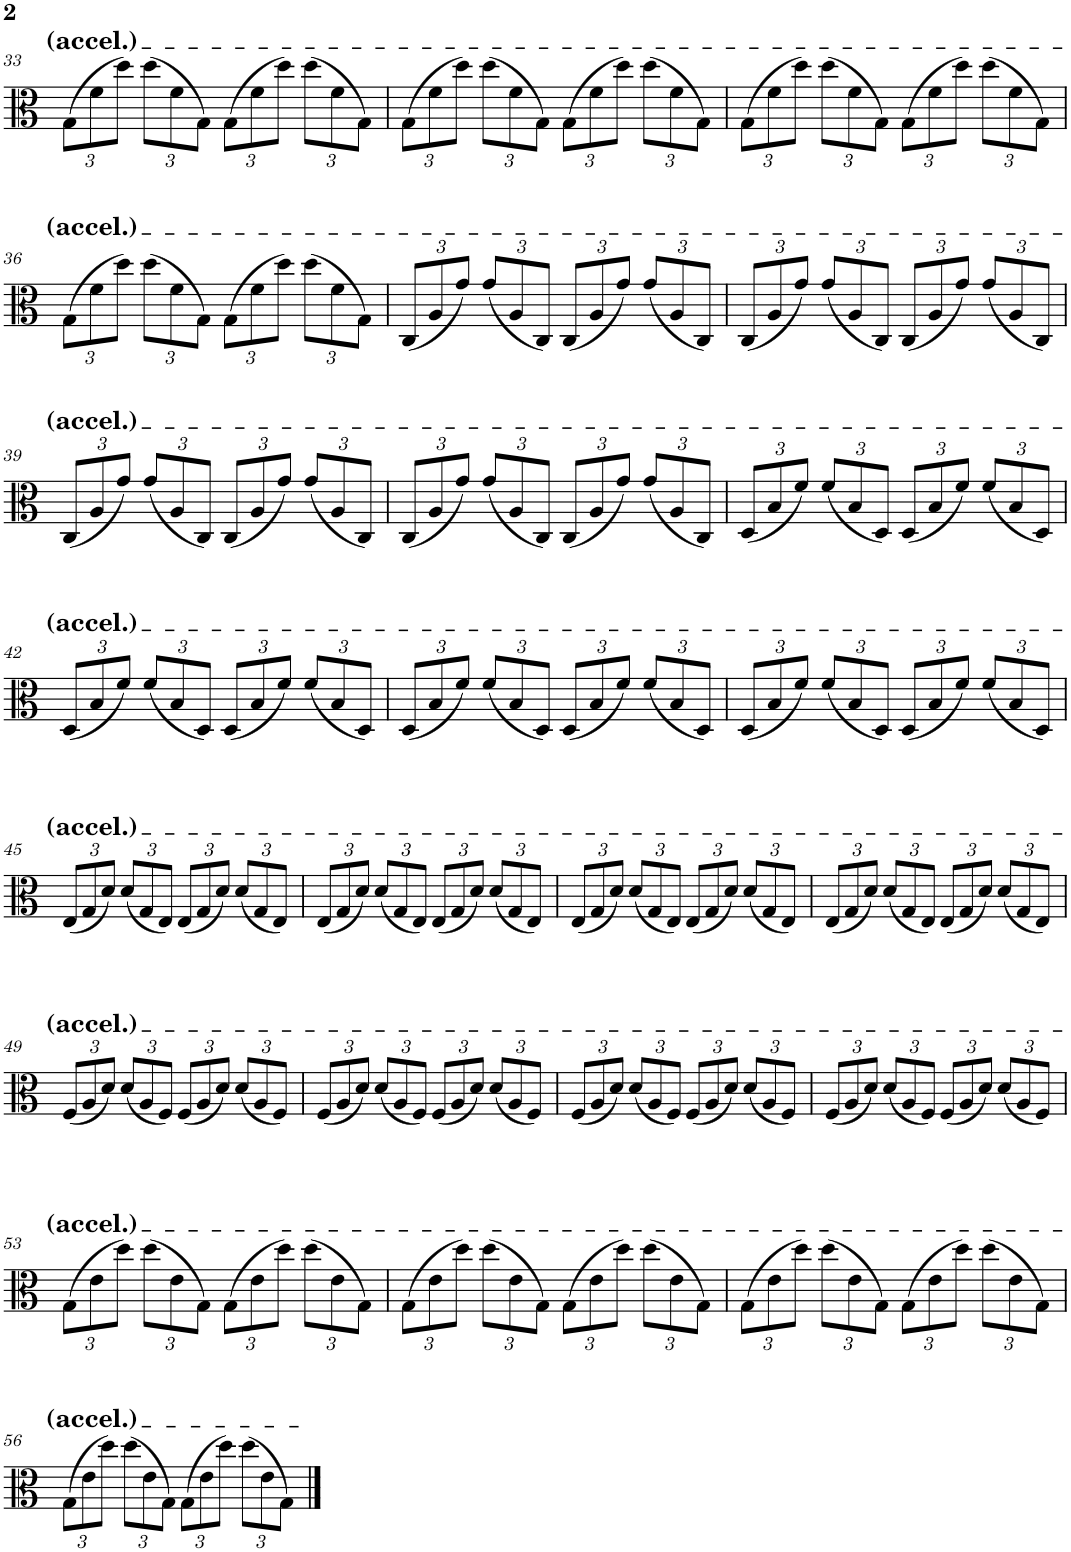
**kern
*part1
*staff1
*I"Viola
*I'Vla.
!!LO:PB:g=z
*clefC3
*k[]
*M4/4
*Xbrackettup
=33
(12G\L
12f\
12dd\J)
(12dd\L
12f\
12G\J)
(12G\L
12f\
12dd\J)
(12dd\L
12f\
12G\J)
=34
(12G\L
12f\
12dd\J)
(12dd\L
12f\
12G\J)
(12G\L
12f\
12dd\J)
(12dd\L
12f\
12G\J)
=35
(12G\L
12f\
12dd\J)
(12dd\L
12f\
12G\J)
(12G\L
12f\
12dd\J)
(12dd\L
12f\
12G\J)
!!LO:LB:g=z
=36
(12G\L
12f\
12dd\J)
(12dd\L
12f\
12G\J)
(12G\L
12f\
12dd\J)
(12dd\L
12f\
12G\J)
=37
(12C/L
12A/
12g/J)
(12g/L
12A/
12C/J)
(12C/L
12A/
12g/J)
(12g/L
12A/
12C/J)
=38
(12C/L
12A/
12g/J)
(12g/L
12A/
12C/J)
(12C/L
12A/
12g/J)
(12g/L
12A/
12C/J)
!!LO:LB:g=z
=39
(12C/L
12A/
12g/J)
(12g/L
12A/
12C/J)
(12C/L
12A/
12g/J)
(12g/L
12A/
12C/J)
=40
(12C/L
12A/
12g/J)
(12g/L
12A/
12C/J)
(12C/L
12A/
12g/J)
(12g/L
12A/
12C/J)
=41
(12D/L
12B/
12f/J)
(12f/L
12B/
12D/J)
(12D/L
12B/
12f/J)
(12f/L
12B/
12D/J)
!!LO:LB:g=z
=42
(12D/L
12B/
12f/J)
(12f/L
12B/
12D/J)
(12D/L
12B/
12f/J)
(12f/L
12B/
12D/J)
=43
(12D/L
12B/
12f/J)
(12f/L
12B/
12D/J)
(12D/L
12B/
12f/J)
(12f/L
12B/
12D/J)
=44
(12D/L
12B/
12f/J)
(12f/L
12B/
12D/J)
(12D/L
12B/
12f/J)
(12f/L
12B/
12D/J)
!!LO:LB:g=z
=45
(12E/L
12G/
12d/J)
(12d/L
12G/
12E/J)
(12E/L
12G/
12d/J)
(12d/L
12G/
12E/J)
=46
(12E/L
12G/
12d/J)
(12d/L
12G/
12E/J)
(12E/L
12G/
12d/J)
(12d/L
12G/
12E/J)
=47
(12E/L
12G/
12d/J)
(12d/L
12G/
12E/J)
(12E/L
12G/
12d/J)
(12d/L
12G/
12E/J)
=48
(12E/L
12G/
12d/J)
(12d/L
12G/
12E/J)
(12E/L
12G/
12d/J)
(12d/L
12G/
12E/J)
!!LO:LB:g=z
=49
(12F/L
12A/
12d/J)
(12d/L
12A/
12F/J)
(12F/L
12A/
12d/J)
(12d/L
12A/
12F/J)
=50
(12F/L
12A/
12d/J)
(12d/L
12A/
12F/J)
(12F/L
12A/
12d/J)
(12d/L
12A/
12F/J)
=51
(12F/L
12A/
12d/J)
(12d/L
12A/
12F/J)
(12F/L
12A/
12d/J)
(12d/L
12A/
12F/J)
=52
(12F/L
12A/
12d/J)
(12d/L
12A/
12F/J)
(12F/L
12A/
12d/J)
(12d/L
12A/
12F/J)
!!LO:LB:g=z
=53
(12G\L
12e\
12dd\J)
(12dd\L
12e\
12G\J)
(12G\L
12e\
12dd\J)
(12dd\L
12e\
12G\J)
=54
(12G\L
12e\
12dd\J)
(12dd\L
12e\
12G\J)
(12G\L
12e\
12dd\J)
(12dd\L
12e\
12G\J)
=55
(12G\L
12e\
12dd\J)
(12dd\L
12e\
12G\J)
(12G\L
12e\
12dd\J)
(12dd\L
12e\
12G\J)
!!LO:LB:g=z
=56
(12G\L
12e\
12dd\J)
(12dd\L
12e\
12G\J)
(12G\L
12e\
12dd\J)
(12dd\L
12e\
12G\J)
==
*-
